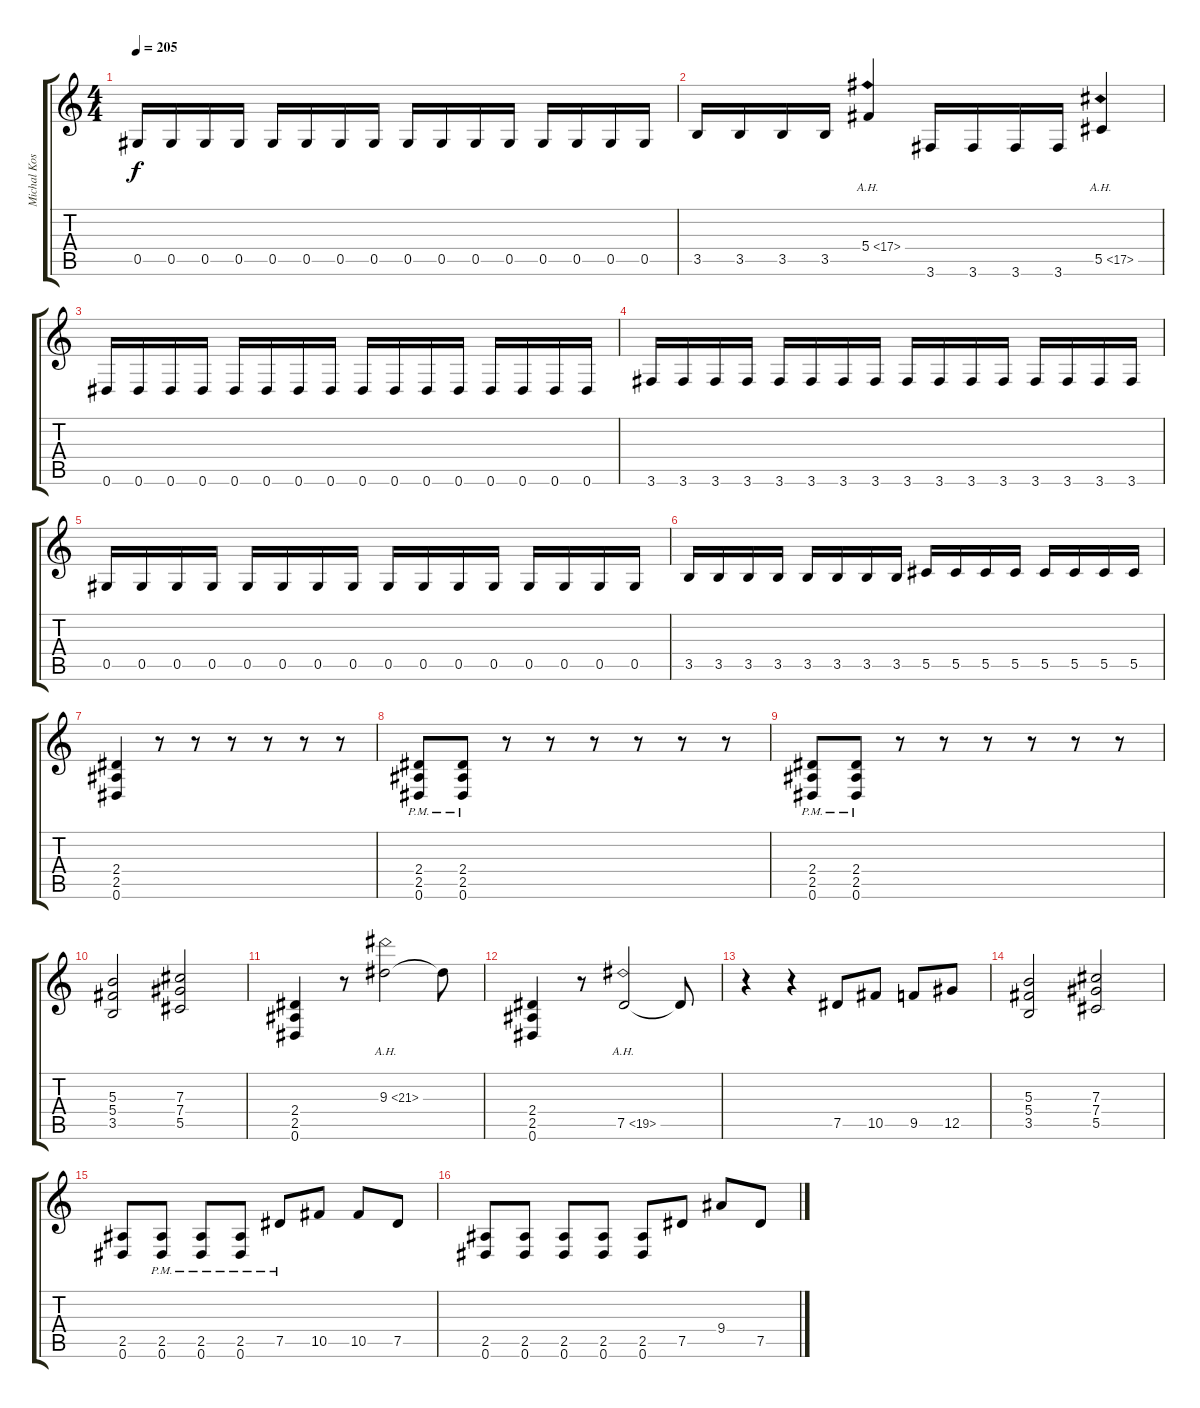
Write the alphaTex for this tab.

\track ("Michal Kostrzynski" "Michal Kos") {instrument distortionguitar}
\staff {score tabs}
\tuning (Eb4 Bb3 Gb3 Db3 Ab2 Eb2) {hide}
\ts (4 4)
\tempo 205
\clef g2
\ks c
0.5.16{dy f} 0.5.16 0.5.16 0.5.16 0.5.16 0.5.16 0.5.16 0.5.16 0.5.16 0.5.16 0.5.16 0.5.16 0.5.16 0.5.16 0.5.16 0.5.16 |
3.5.16 3.5.16 3.5.16 3.5.16 5.4{ah 12}.4{instrument guitarharmonics} 3.6.16{instrument distortionguitar} 3.6.16 3.6.16 3.6.16 5.5{ah 12}.4{instrument guitarharmonics} |
0.6.16{instrument distortionguitar} 0.6.16 0.6.16 0.6.16 0.6.16 0.6.16 0.6.16 0.6.16 0.6.16 0.6.16 0.6.16 0.6.16 0.6.16 0.6.16 0.6.16 0.6.16 |
3.6.16 3.6.16 3.6.16 3.6.16 3.6.16 3.6.16 3.6.16 3.6.16 3.6.16 3.6.16 3.6.16 3.6.16 3.6.16 3.6.16 3.6.16 3.6.16 |
0.5.16 0.5.16 0.5.16 0.5.16 0.5.16 0.5.16 0.5.16 0.5.16 0.5.16 0.5.16 0.5.16 0.5.16 0.5.16 0.5.16 0.5.16 0.5.16 |
3.5.16 3.5.16 3.5.16 3.5.16 3.5.16 3.5.16 3.5.16 3.5.16 5.5.16 5.5.16 5.5.16 5.5.16 5.5.16 5.5.16 5.5.16 5.5.16 |
(2.4 2.5 0.6).4 r.8 r.8 r.8 r.8 r.8 r.8 |
(2.4{pm} 2.5{pm} 0.6{pm}).8 (2.4{pm} 2.5{pm} 0.6{pm}).8 r.8 r.8 r.8 r.8 r.8 r.8 |
(2.4{pm} 2.5{pm} 0.6{pm}).8 (2.4{pm} 2.5{pm} 0.6{pm}).8 r.8 r.8 r.8 r.8 r.8 r.8 |
(5.3 5.4 3.5).2 (7.3 7.4 5.5).2 |
(2.4 2.5 0.6).4 r.8 9.3{ah 12}.2{instrument guitarharmonics} 9.3{t}.8 |
(2.4 2.5 0.6).4{instrument distortionguitar} r.8 7.5{ah 12}.2{instrument guitarharmonics} 7.5{t}.8 |
r.4{instrument distortionguitar} r.4 7.5.8 10.5.8 9.5.8 12.5.8 |
(5.3 5.4 3.5).2 (7.3 7.4 5.5).2 |
(2.5 0.6).8 (2.5{pm} 0.6{pm}).8 (2.5{pm} 0.6{pm}).8 (2.5{pm} 0.6{pm}).8 7.5{pm}.8 10.5.8 10.5.8 7.5.8 |
(2.5 0.6).8 (2.5 0.6).8 (2.5 0.6).8 (2.5 0.6).8 (2.5 0.6).8 7.5.8 9.4.8 7.5.8
